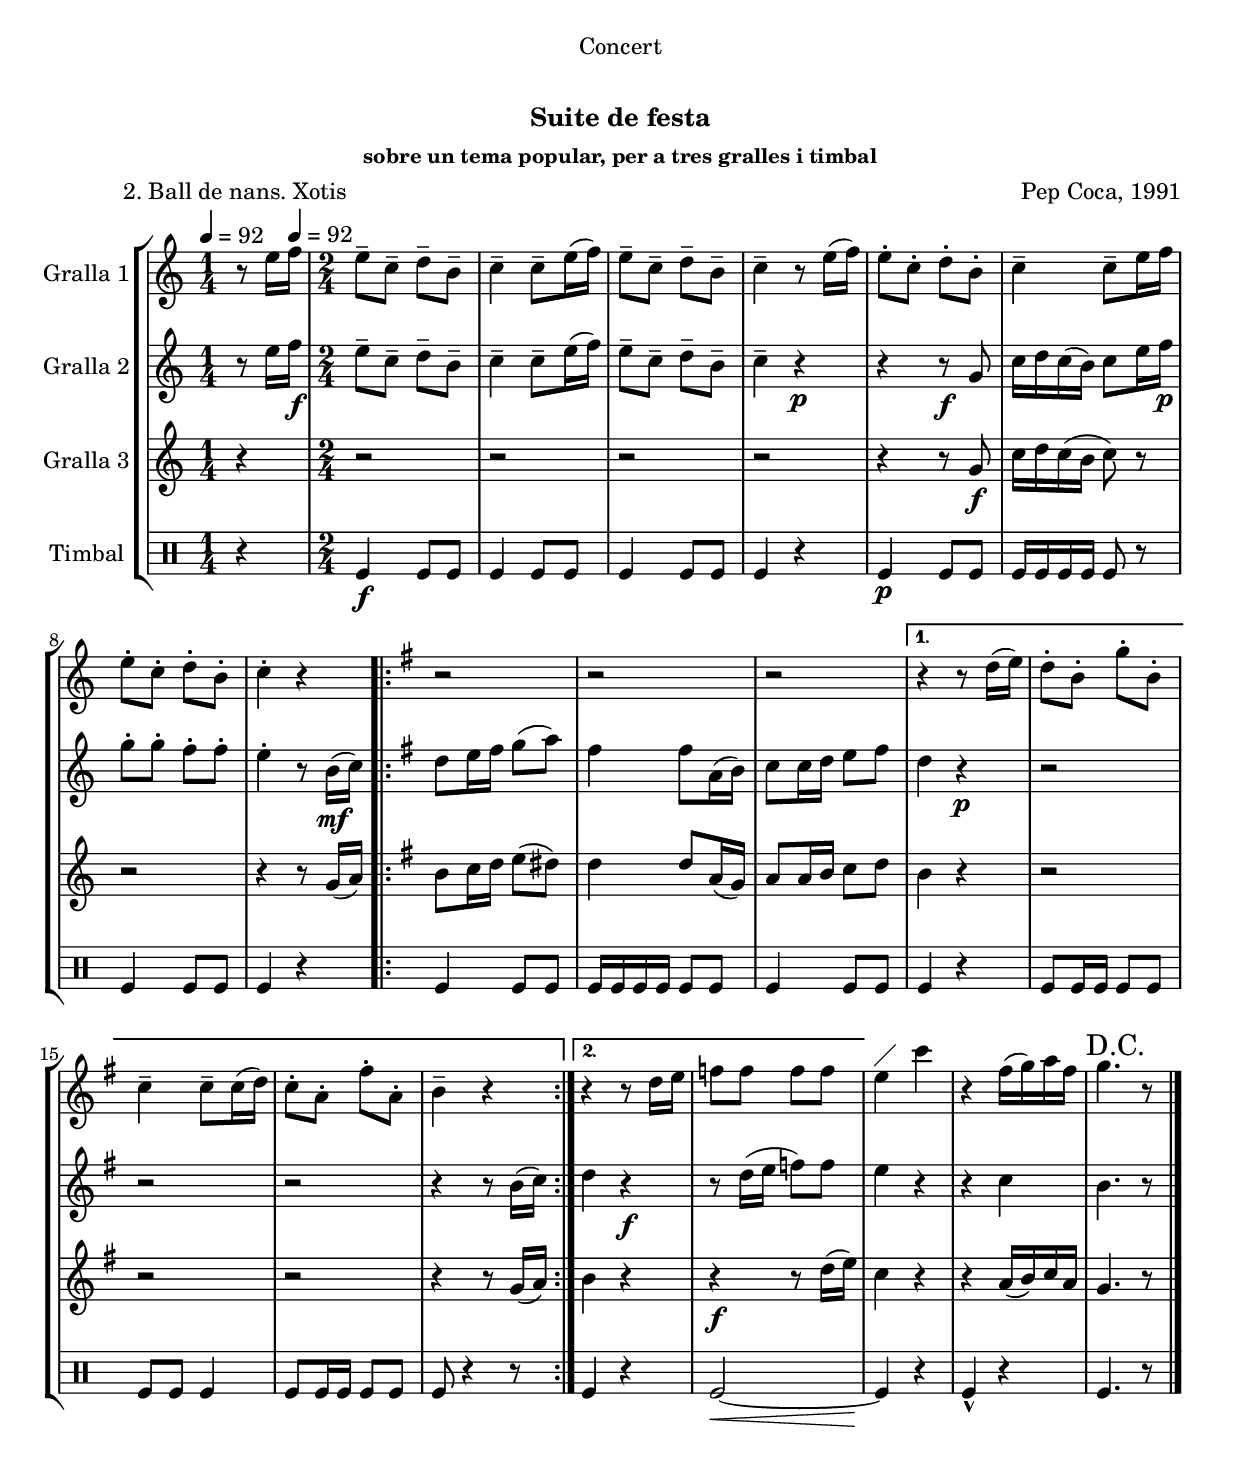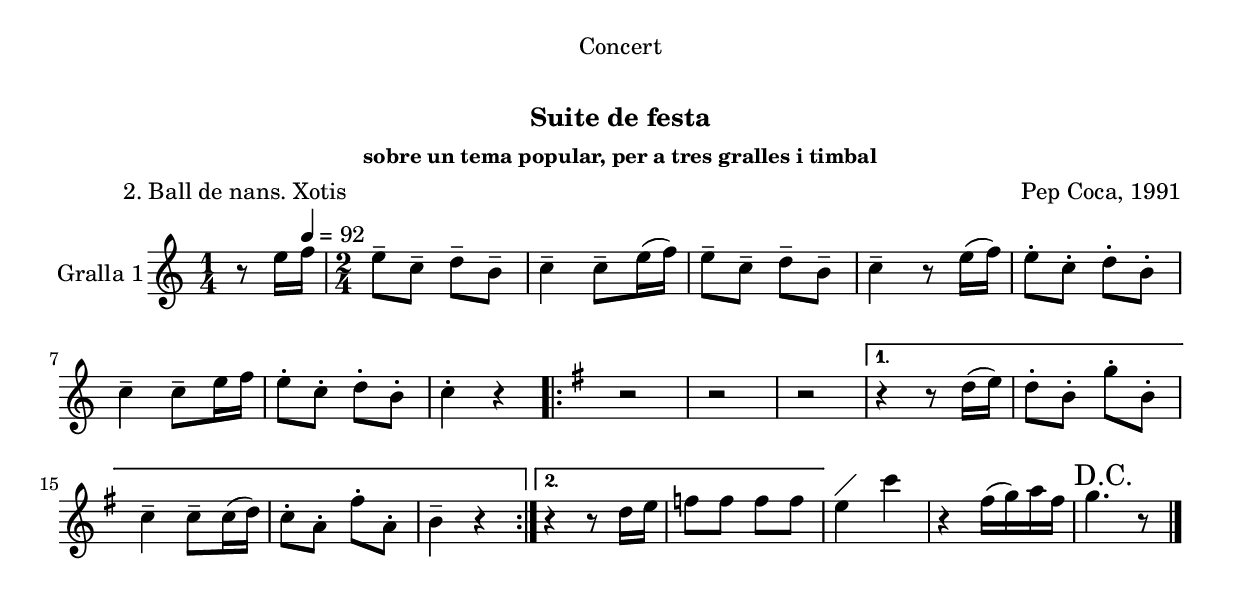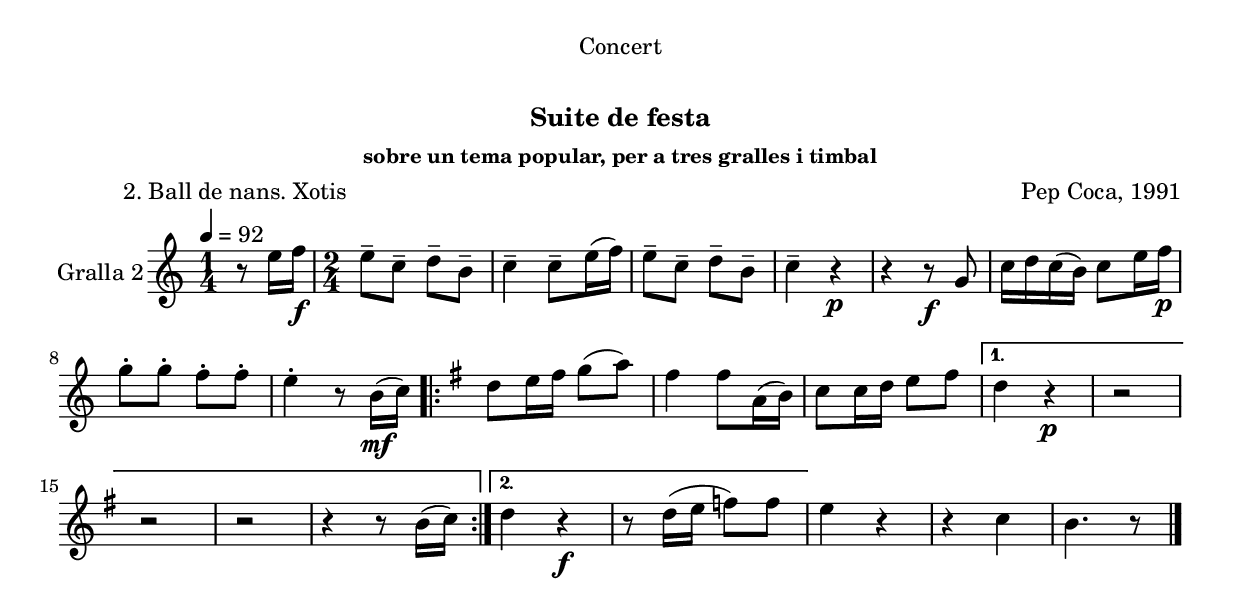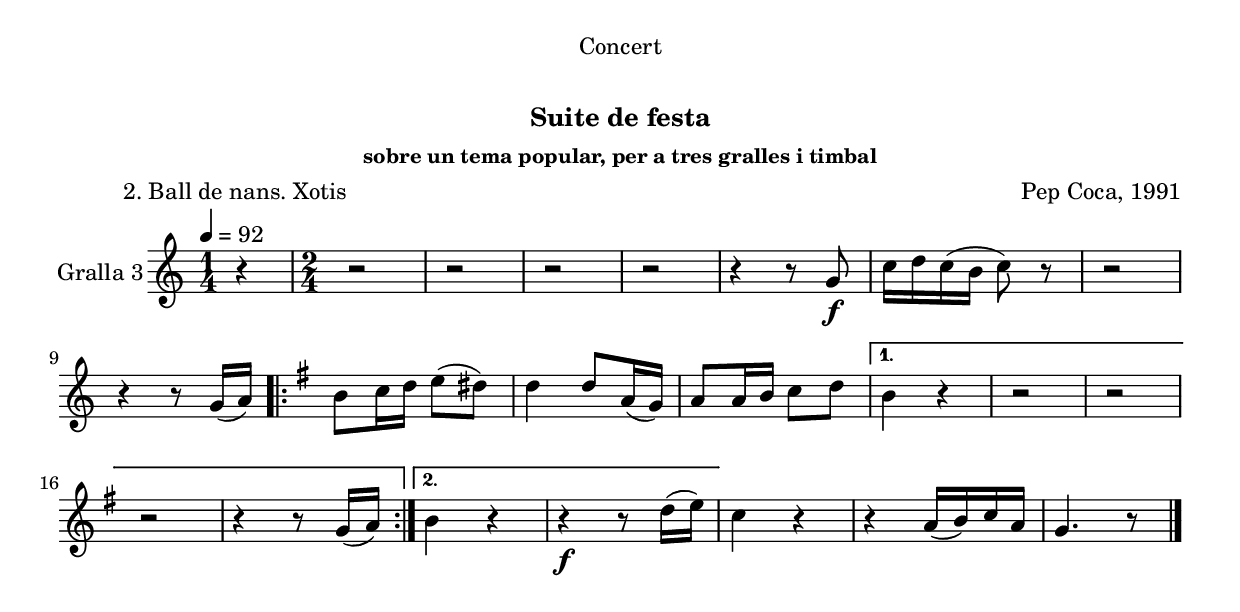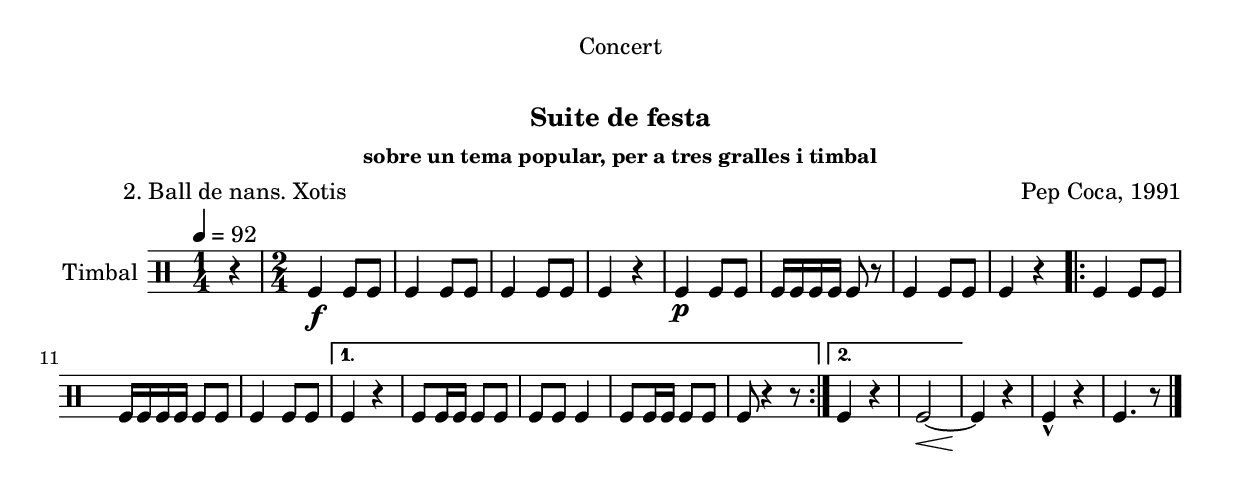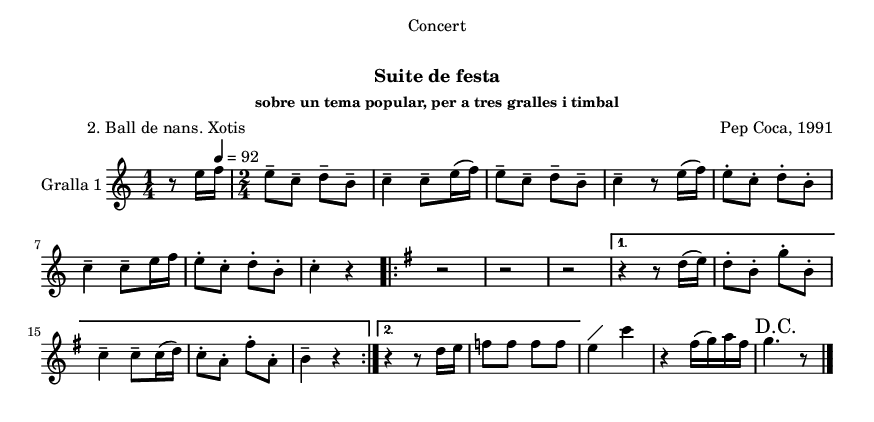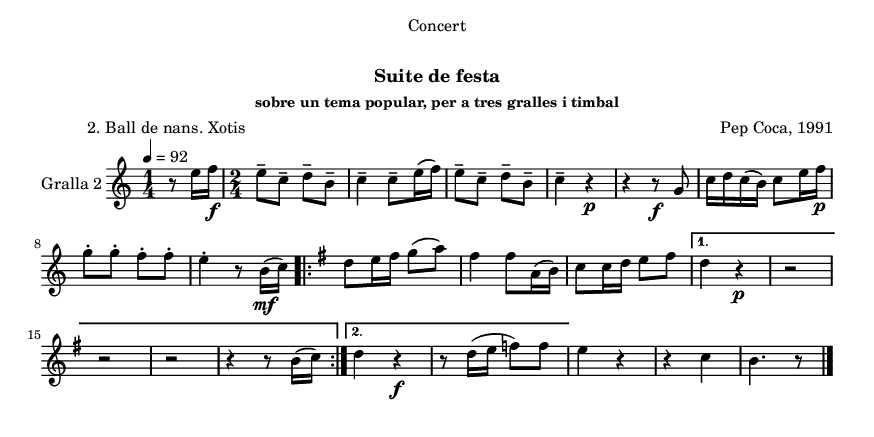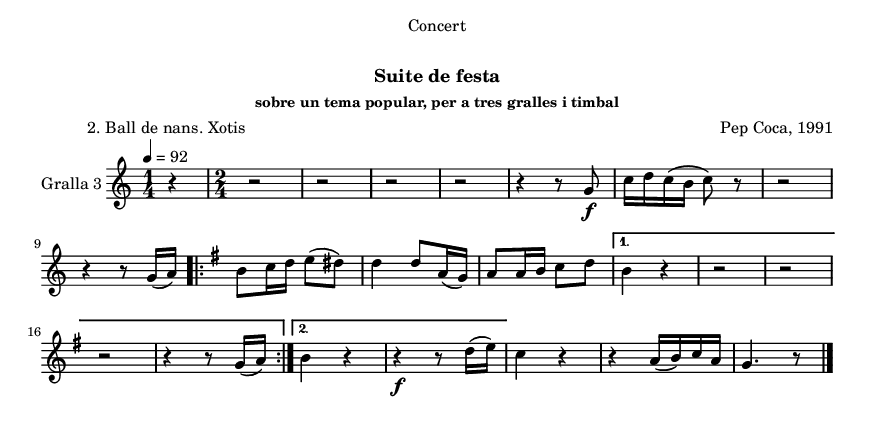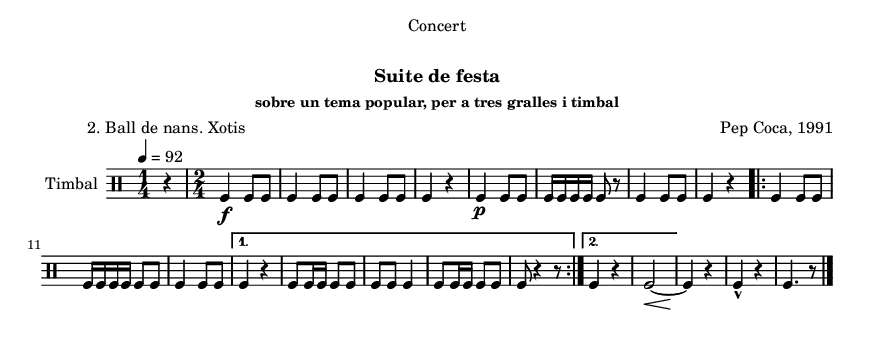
\version "2.16.0"

\header {
  dedication="Concert"
  title="  "
  subtitle="Suite de festa"
  subsubtitle="sobre un tema popular, per a tres gralles i timbal"
  poet="          2. Ball de nans. Xotis"
  meter=""
  piece=""
  composer="Pep Coca, 1991"
  arranger=""
  opus=""
  instrument=""
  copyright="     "
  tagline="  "
}

liniaroAa =
\relative e''
{
  \clef treble
  \key c \major
  \time 1/4
  r8 e16 \tempo 4 = 92 f   |
  \time 2/4   e8-- c-- d-- b--  |
  c4-- c8-- e16 ( f )  |
  e8-- c-- d-- b--  |
  %05
  c4-- r8 e16 ( f )  |
  e8-. c-. d-. b-.  |
  c4-- c8-- e16 f   |
  e8-. c-. d-. b-.  |
  c4-. r  |
  %10
  \key g \major   \repeat volta 2 { r2  |
  r2  |
  r2 }
  \alternative { { r4 r8 d16 ( e )  |
  d8-. b-. g'-. b,-.  |
  %15
  c4-- c8-- c16 ( d )  |
  c8-. a-. fis'-. a,-.  |
  b4-- r }
  { r4 r8 d16 e   |
  f8 f f f } }
  %20
  e4 ^\markup {\draw-line #'(2 . 2)} c'  |
  r4 fis,16 ( g ) a fis  |
  \mark "D.C." g4. r8  \bar "|." % kompletite
}

liniaroAb =
\relative e''
{
  \tempo 4 = 92
  \clef treble
  \key c \major
  \time 1/4
  r8 e16 f \f   |
  \time 2/4   e8-- c-- d-- b--  |
  c4-- c8-- e16 ( f )  |
  e8-- c-- d-- b--  |
  %05
  c4-- r \p  |
  r4 r8 \f g  |
  c16 d c ( b ) c8 e16 f \p   |
  g8-. g-. f-. f-.  |
  e4-. r8 b16 \mf ( c )  |
  %10
  \key g \major   \repeat volta 2 { d8 e16 fis g8 ( a )  |
  fis4 fis8 a,16 ( b )  |
  c8 c16 d e8 fis  }
  \alternative { { d4 r \p  |
  r2  |
  %15
  r2  |
  r2  |
  r4 r8 b16 ( c ) }
  { d4 r \f  |
  r8 d16 ( e f8 ) f } }
  %20
  e4 r  |
  r4 c  |
  b4. r8  \bar "|." % kompletite
}

liniaroAc =
\relative g'
{
  \tempo 4 = 92
  \clef treble
  \key c \major
  \time 1/4
  r4  |
  \time 2/4   r2  |
  r2  |
  r2  |
  %05
  r2  |
  r4 r8 g \f  |
  c16 d c ( b c8 ) r  |
  r2  |
  r4 r8 g16 ( a )  |
  %10
  \key g \major   \repeat volta 2 { b8 c16 d e8 ( dis )  |
  d4 d8 a16 ( g )  |
  a8 a16 b c8 d  }
  \alternative { { b4 r  |
  r2  |
  %15
  r2  |
  r2  |
  r4 r8 g16 ( a ) }
  { b4 r  |
  r4 \f r8 d16 ( e ) } }
  %20
  c4 r  |
  r4 a16 ( b ) c a  |
  g4. r8  \bar "|." % kompletite
}

liniaroAd =
\drummode
{
  \tempo 4 = 92
  \time 1/4
  r4  |
  \time 2/4   tomfl4 \f tomfl8 tomfl  |
  tomfl4 tomfl8 tomfl  |
  tomfl4 tomfl8 tomfl  |
  %05
  tomfl4 r  |
  tomfl4 \p tomfl8 tomfl  |
  tomfl16 tomfl tomfl tomfl tomfl8 r  |
  tomfl4 tomfl8 tomfl  |
  tomfl4 r  |
  %10
  \repeat volta 2 { tomfl4 tomfl8 tomfl  |
  tomfl16 tomfl tomfl tomfl tomfl8 tomfl  |
  tomfl4 tomfl8 tomfl }
  \alternative { { tomfl4 r  |
  tomfl8 tomfl16 tomfl tomfl8 tomfl  |
  %15
  tomfl8 tomfl tomfl4  |
  tomfl8 tomfl16 tomfl tomfl8 tomfl  |
  tomfl8 r4 r8 } % kompletite
  { tomfl4 r  |
  tomfl2 ~ \< } }
  %20
  tomfl4 \! r  |
  tomfl4-^ r  |
  tomfl4. r8  \bar "|." % kompletite
}

\book {

\paper {
  print-page-number = false
}

\bookpart {
  \score {
    \new StaffGroup {
      \override Score.RehearsalMark #'self-alignment-X = #LEFT
      <<
        \new Staff \with {instrumentName = #"Gralla 1" } \liniaroAa
        \new Staff \with {instrumentName = #"Gralla 2" } \liniaroAb
        \new Staff \with {instrumentName = #"Gralla 3" } \liniaroAc
        \new DrumStaff \with {instrumentName = #"Timbal" } \liniaroAd
      >>
    }
    \layout {}
  }\score { \unfoldRepeats
    \new StaffGroup {
      \override Score.RehearsalMark #'self-alignment-X = #LEFT
      <<
        \new Staff \with {instrumentName = #"Gralla 1" } \liniaroAa
        \new Staff \with {instrumentName = #"Gralla 2" } \liniaroAb
        \new Staff \with {instrumentName = #"Gralla 3" } \liniaroAc
        \new DrumStaff \with {instrumentName = #"Timbal" } \liniaroAd
      >>
    }
    \midi {}
  }
}

\bookpart {
  \header {}
  \score {
    \new StaffGroup {
      \override Score.RehearsalMark #'self-alignment-X = #LEFT
      <<
        \new Staff \with {instrumentName = #"Gralla 1" } \liniaroAa
      >>
    }
    \layout {}
  }\score { \unfoldRepeats
    \new StaffGroup {
      \override Score.RehearsalMark #'self-alignment-X = #LEFT
      <<
        \new Staff \with {instrumentName = #"Gralla 1" } \liniaroAa
      >>
    }
    \midi {}
  }
}

\bookpart {
  \header {}
  \score {
    \new StaffGroup {
      \override Score.RehearsalMark #'self-alignment-X = #LEFT
      <<
        \new Staff \with {instrumentName = #"Gralla 2" } \liniaroAb
      >>
    }
    \layout {}
  }\score { \unfoldRepeats
    \new StaffGroup {
      \override Score.RehearsalMark #'self-alignment-X = #LEFT
      <<
        \new Staff \with {instrumentName = #"Gralla 2" } \liniaroAb
      >>
    }
    \midi {}
  }
}

\bookpart {
  \header {}
  \score {
    \new StaffGroup {
      \override Score.RehearsalMark #'self-alignment-X = #LEFT
      <<
        \new Staff \with {instrumentName = #"Gralla 3" } \liniaroAc
      >>
    }
    \layout {}
  }\score { \unfoldRepeats
    \new StaffGroup {
      \override Score.RehearsalMark #'self-alignment-X = #LEFT
      <<
        \new Staff \with {instrumentName = #"Gralla 3" } \liniaroAc
      >>
    }
    \midi {}
  }
}

\bookpart {
  \header {}
  \score {
    \new StaffGroup {
      \override Score.RehearsalMark #'self-alignment-X = #LEFT
      <<
        \new DrumStaff \with {instrumentName = #"Timbal" } \liniaroAd
      >>
    }
    \layout {}
  }\score { \unfoldRepeats
    \new StaffGroup {
      \override Score.RehearsalMark #'self-alignment-X = #LEFT
      <<
        \new DrumStaff \with {instrumentName = #"Timbal" } \liniaroAd
      >>
    }
    \midi {}
  }
}

}

\book {

\paper {
  print-page-number = false
  #(set-paper-size "a6landscape")
  #(layout-set-staff-size 14)
}

\bookpart {
  \header {}
  \score {
    \new StaffGroup {
      \override Score.RehearsalMark #'self-alignment-X = #LEFT
      <<
        \new Staff \with {instrumentName = #"Gralla 1" } \liniaroAa
      >>
    }
    \layout {}
  }
}

\bookpart {
  \header {}
  \score {
    \new StaffGroup {
      \override Score.RehearsalMark #'self-alignment-X = #LEFT
      <<
        \new Staff \with {instrumentName = #"Gralla 2" } \liniaroAb
      >>
    }
    \layout {}
  }
}

\bookpart {
  \header {}
  \score {
    \new StaffGroup {
      \override Score.RehearsalMark #'self-alignment-X = #LEFT
      <<
        \new Staff \with {instrumentName = #"Gralla 3" } \liniaroAc
      >>
    }
    \layout {}
  }
}

\bookpart {
  \header {}
  \score {
    \new StaffGroup {
      \override Score.RehearsalMark #'self-alignment-X = #LEFT
      <<
        \new DrumStaff \with {instrumentName = #"Timbal" } \liniaroAd
      >>
    }
    \layout {}
  }
}

}

